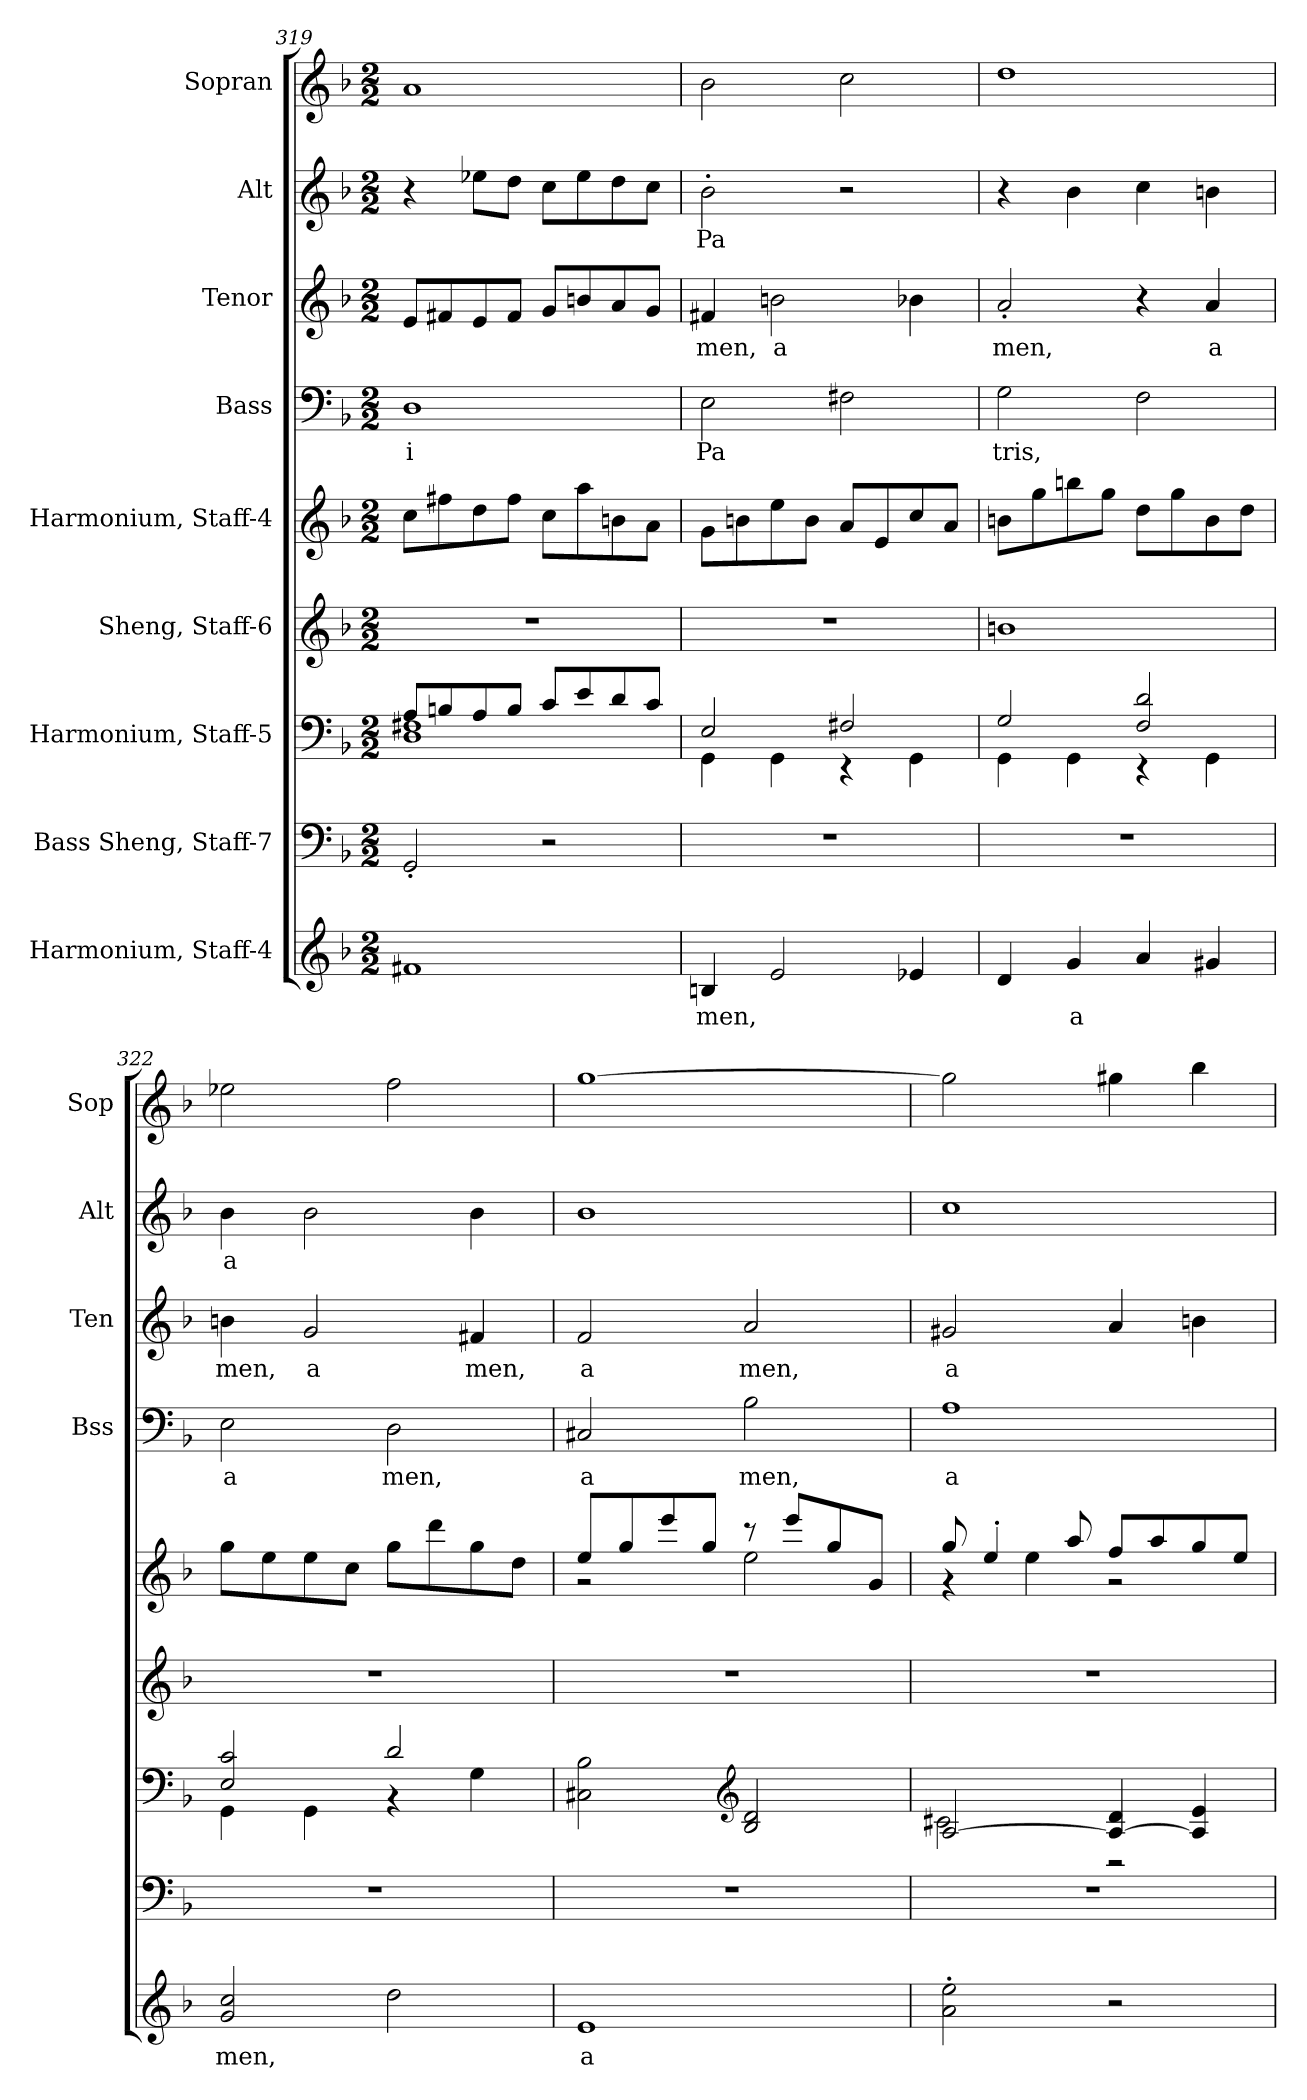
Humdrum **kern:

**kern	**text	**kern	**kern	**kern	**kern	**kern	**text	**kern	**text	**kern	**text	**kern
*part9	*part9	*part8	*part7	*part6	*part5	*part4	*part4	*part3	*part3	*part2	*part2	*part1
*staff9	*staff9	*staff8	*staff7	*staff6	*staff5	*staff4	*staff4	*staff3	*staff3	*staff2	*staff2	*staff1
*I"Harmonium, Staff-4	*	*I"Bass Sheng, Staff-7	*I"Harmonium, Staff-5	*I"Sheng, Staff-6	*I"Harmonium, Staff-4	*I"Bass	*	*I"Tenor	*	*I"Alt	*	*I"Sopran
*	*	*	*	*	*	*I'Bss	*	*I'Ten	*	*I'Alt	*	*I'Sop
*clefG2	*	*clefF4	*clefF4	*clefG2	*clefG2	*clefF4	*	*clefG2	*	*clefG2	*	*clefG2
*	*	*	*	*	*	*	*	*ITrd4c7	*	*ITrd2c3	*	*ITrd2c3
*k[b-]	*	*k[b-]	*k[b-]	*k[b-]	*k[b-]	*k[b-]	*	*k[b-e-]	*	*k[f#c#]	*	*k[f#c#]
*M2/2	*	*M2/2	*M2/2	*M2/2	*M2/2	*M2/2	*	*M2/2	*	*M2/2	*	*M2/2
=319	=319	=319	=319	=319	=319	=319	=319	=319	=319	=319	=319	=319
*	*	*	*^	*	*	*	*	*	*	*	*	*
1f#X	.	2GG'/	8A/L	1D 1F#X	1r	8cc\L	1D	i	8A/L	.	4r	.	1f#
.	.	.	8Bn/	.	.	8ff#X\	.	.	8Bn/	.	.	.	.
.	.	.	8A/	.	.	8dd\	.	.	8A/	.	8ccn\L	.	.
.	.	.	8B/J	.	.	8ff#\J	.	.	8B/J	.	8b\J	.	.
.	.	2r	8c/L	.	.	8cc\L	.	.	8c/L	.	8a\L	.	.
.	.	.	8e/	.	.	8aa\	.	.	8en/	.	8cc\	.	.
.	.	.	8d/	.	.	8bn\	.	.	8d/	.	8b\	.	.
.	.	.	8c/J	.	.	8a\J	.	.	8c/J	.	8a\J	.	.
!!LO:PB:g=z
=320	=320	=320	=320	=320	=320	=320	=320	=320	=320	=320	=320	=320	=320
4Bn/	men,	1r	2E/	4GG\	1r	8g\L	2E\	Pa	4Bn/	men,	2g'\	Pa	2g\
.	.	.	.	.	.	8bn\	.	.	.	.	.	.	.
2e/	.	.	.	4GG\	.	8ee\	.	.	2en\	a	.	.	.
.	.	.	.	.	.	8b\J	.	.	.	.	.	.	.
.	.	.	2F#X/	4r	.	8a/L	2F#X\	.	.	.	2r	.	2a\
.	.	.	.	.	.	8e/	.	.	.	.	.	.	.
4e-X/	.	.	.	4GG\	.	8cc/	.	.	4e-X\	.	.	.	.
.	.	.	.	.	.	8a/J	.	.	.	.	.	.	.
=321	=321	=321	=321	=321	=321	=321	=321	=321	=321	=321	=321	=321	=321
4d/	.	1r	2G/	4GG\	1bn	8bn\L	2G\	tris,	2d'/	men,	4r	.	1b
.	.	.	.	.	.	8gg\	.	.	.	.	.	.	.
4g/	a	.	.	4GG\	.	8bbn\	.	.	.	.	4g\	.	.
.	.	.	.	.	.	8gg\J	.	.	.	.	.	.	.
4a/	.	.	2F/ 2d/	4r	.	8dd\L	2F\	.	4r	.	4a\	.	.
.	.	.	.	.	.	8gg\	.	.	.	.	.	.	.
4g#X/	.	.	.	4GG\	.	8b\	.	.	4d/	a	4g#X\	.	.
.	.	.	.	.	.	8dd\J	.	.	.	.	.	.	.
=322	=322	=322	=322	=322	=322	=322	=322	=322	=322	=322	=322	=322	=322
2g/ 2cc/	men,	1r	2E/ 2c/	4GG\	1r	8gg\L	2E\	a	4en\	men,	4g\	a	2ccn\
.	.	.	.	.	.	8ee\	.	.	.	.	.	.	.
.	.	.	.	4GG\	.	8ee\	.	.	2c/	a	2g\	.	.
.	.	.	.	.	.	8cc\J	.	.	.	.	.	.	.
2dd\	.	.	2d/	4r	.	8gg\L	2D\	men,	.	.	.	.	2dd\
.	.	.	.	.	.	8ddd\	.	.	.	.	.	.	.
.	.	.	.	4G\	.	8gg\	.	.	4Bn/	men,	4g\	.	.
.	.	.	.	.	.	8dd\J	.	.	.	.	.	.	.
*	*	*	*v	*v	*	*	*	*	*	*	*	*	*
=323	=323	=323	=323	=323	=323	=323	=323	=323	=323	=323	=323	=323
*	*	*	*	*	*^	*	*	*	*	*	*	*
1e	a	1r	2C#X\ 2B-\	1r	8ee/L	2r	2C#X/	a	2B-/	a	1g	.	[1ee
.	.	.	.	.	8gg/	.	.	.	.	.	.	.	.
.	.	.	.	.	8eee/	.	.	.	.	.	.	.	.
.	.	.	.	.	8gg/J	.	.	.	.	.	.	.	.
*	*	*	*clefG2	*	*	*	*	*	*	*	*	*	*
.	.	.	2B-/ 2d/	.	8r	2ee\	2B-\	men,	2d/	men,	.	.	.
.	.	.	.	.	8eee/L	.	.	.	.	.	.	.	.
.	.	.	.	.	8gg/	.	.	.	.	.	.	.	.
.	.	.	.	.	8g/J	.	.	.	.	.	.	.	.
!!LO:PB:g=z
=324	=324	=324	=324	=324	=324	=324	=324	=324	=324	=324	=324	=324	=324
*	*	*	*^	*	*	*	*	*	*	*	*	*	*
2a\' 2ee\'	.	1r	[2A/	2c#X\	1r	8gg/	4r	1A	a	2c#X/	a	1a	.	2ee\]
.	.	.	.	.	.	4ee'/	.	.	.	.	.	.	.	.
.	.	.	.	.	.	.	4ee\	.	.	.	.	.	.	.
.	.	.	.	.	.	8aa/	.	.	.	.	.	.	.	.
2r	.	.	4A/_ 4d/	2r	.	8ff/L	2r	.	.	4d/	.	.	.	4ee#X\
.	.	.	.	.	.	8aa/	.	.	.	.	.	.	.	.
.	.	.	4A/] 4e/	.	.	8gg/	.	.	.	4en\	.	.	.	4gg\
.	.	.	.	.	.	8ee/J	.	.	.	.	.	.	.	.
*	*	*	*v	*v	*	*v	*v	*	*	*	*	*	*	*
=	=	=	=	=	=	=	=	=	=	=	=	=
*-	*-	*-	*-	*-	*-	*-	*-	*-	*-	*-	*-	*-
